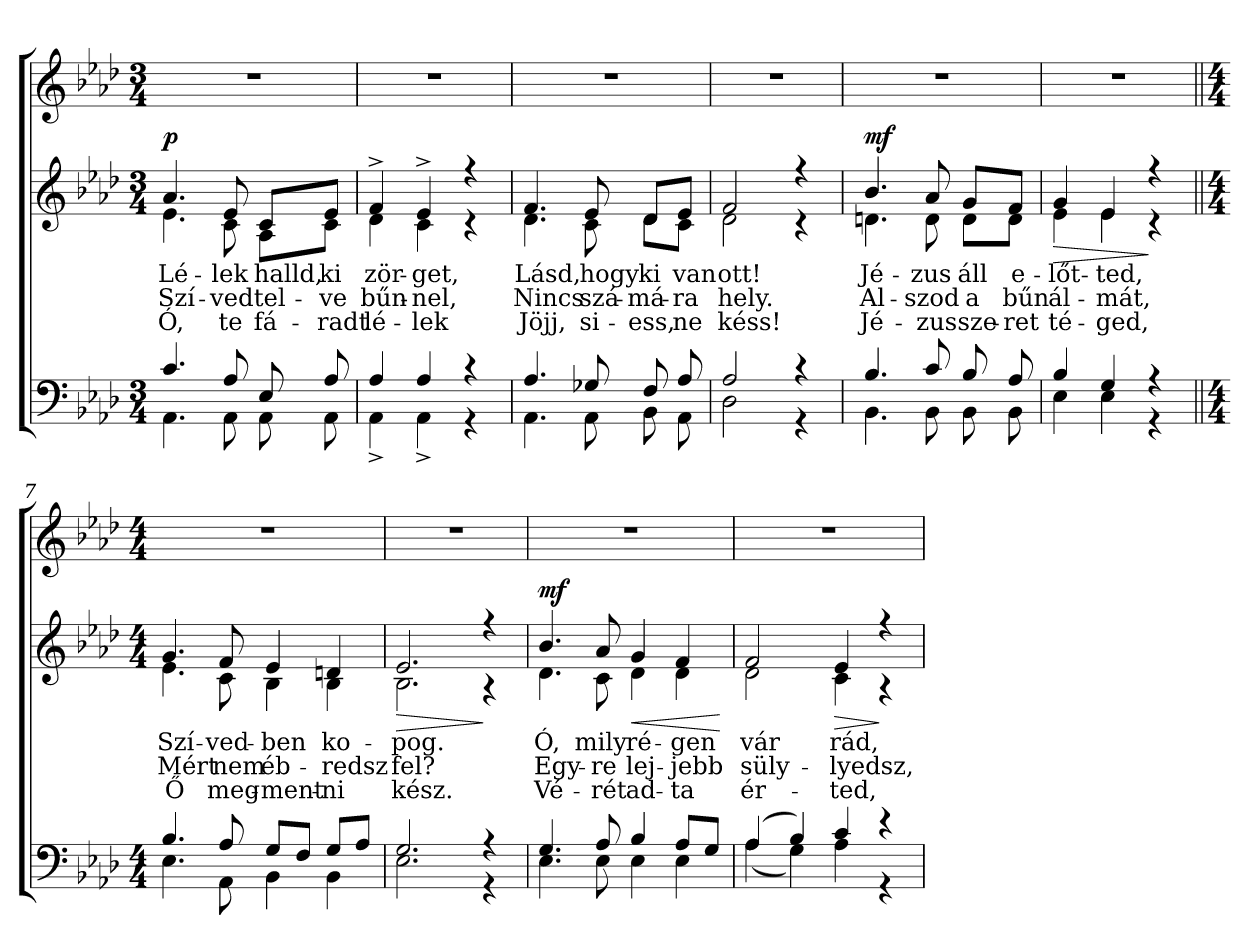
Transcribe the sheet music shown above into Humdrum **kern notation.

**kern	**kern	**text	**text	**text	**dynam	**kern
*part3	*part2	*part2	*part2	*part2	*part2	*part1
*staff3	*staff2	*staff2	*staff2	*staff2	*staff2	*staff1
*clefF4	*clefG2	*	*	*	*	*clefG2
*k[b-e-a-d-]	*k[b-e-a-d-]	*	*	*	*	*k[b-e-a-d-]
*f:	*f:	*	*	*	*	*f:
*M3/4	*M3/4	*	*	*	*	*M3/4
=1	=1	=1	=1	=1	=1	=1
*^	*	*	*	*	*	*
!	!	!LO:TX:a:B:t=Marcato	!	!	!	!	!
!	!	!	!LO:LY:b	!LO:LY:b	!LO:LY:b	!LO:DY:b	!
*	*	*^	*	*	*	*	*
4.c/	4.AA-\	4.a-/	4.e-\	Lé-	Szí-	Ó,	p	2.r
!	!	!	!	!LO:LY:b	!LO:LY:b	!LO:LY:b	!	!
8A-/	8AA-\	8e-/	8c\	-lek	-ved	te	.	.
!	!	!	!	!LO:LY:b	!LO:LY:b	!LO:LY:b	!	!
8E-/	8AA-\	8c/L	8A-\L	halld,	tel-	fá-	.	.
!	!	!	!	!LO:LY:b	!LO:LY:b	!LO:LY:b	!	!
8A-/	8AA-\	8e-/J	8c\J	ki	-ve	-radt	.	.
=2	=2	=2	=2	=2	=2	=2	=2	=2
!	!	!	!	!LO:LY:b	!LO:LY:b	!LO:LY:b	!	!
4A-/	4AA-^>\	4f^</	4d-\	zör-	bűn-	lé-	.	2.r
!	!	!	!	!LO:LY:b	!LO:LY:b	!LO:LY:b	!	!
4A-/	4AA-^>\	4e-^</	4c\	-get,	-nel,	-lek	.	.
4r	4r	4r	4r	.	.	.	.	.
=3	=3	=3	=3	=3	=3	=3	=3	=3
!	!	!	!	!LO:LY:b	!LO:LY:b	!LO:LY:b	!	!
4.A-/	4.AA-\	4.f/	4.d-\	Lásd,	Nincs	Jöjj,	.	2.r
!	!	!	!	!LO:LY:b	!LO:LY:b	!LO:LY:b	!	!
8G-X/	8AA-\	8e-/	8c\	hogy	szá-	si-	.	.
!	!	!	!	!LO:LY:b	!LO:LY:b	!LO:LY:b	!	!
8F/	8BB-\	8d-/L	8d-\L	ki	-má-	-ess,	.	.
!	!	!	!	!LO:LY:b	!LO:LY:b	!LO:LY:b	!	!
8A-/	8AA-\	8e-/J	8c\J	van	-ra	ne	.	.
=4	=4	=4	=4	=4	=4	=4	=4	=4
!	!	!	!	!LO:LY:b	!LO:LY:b	!LO:LY:b	!	!
2A-/	2D-\	2f/	2d-\	ott!	hely.	késs!	.	2.r
4r	4r	4r	4r	.	.	.	.	.
!!LO:LB:g=z
=5	=5	=5	=5	=5	=5	=5	=5	=5
!	!	!	!	!LO:LY:b	!LO:LY:b	!LO:LY:b	!LO:DY:a	!
4.B-/	4.BB-\	4.b-/	4.dn\	Jé-	Al-	Jé-	mf	2.r
!	!	!	!	!LO:LY:b	!LO:LY:b	!LO:LY:b	!	!
8c/	8BB-\	8a-/	8d\	-zus	-szod	-zus	.	.
!	!	!	!	!LO:LY:b	!LO:LY:b	!LO:LY:b	!	!
8B-/	8BB-\	8g/L	8d\L	áll	a	sze-	.	.
!	!	!	!	!LO:LY:b	!LO:LY:b	!LO:LY:b	!	!
8A-/	8BB-\	8f/J	8d\J	e-	bűn	-ret	.	.
=6	=6	=6	=6	=6	=6	=6	=6	=6
!	!	!	!	!LO:LY:b	!LO:LY:b	!LO:LY:b	!LO:HP:b	!
4B-/	4E-\	4g/	4e-\	-lőt-	ál-	té-	>	2.r
!	!	!	!	!LO:LY:b	!LO:LY:b	!LO:LY:b	!	!
4G/	4E-\	4e-/	4e-\	-ted,	-mát,	-ged,	.	.
4r	4r	4r	4r	.	.	.	]	.
=7||	=7||	=7||	=7||	=7||	=7||	=7||	=7||	=7||
*M4/4	*	*M4/4	*	*	*	*	*	*M4/4
!	!	!	!	!LO:LY:b	!LO:LY:b	!LO:LY:b	!	!
4.B-/	4.E-\	4.g/	4.e-\	Szí-	Mért	Ő	.	1r
!	!	!	!	!LO:LY:b	!LO:LY:b	!LO:LY:b	!	!
8A-/	8AA-\	8f/	8c\	-ved-	nem	meg-	.	.
!	!	!	!	!LO:LY:b	!LO:LY:b	!LO:LY:b	!	!
8G/L	4BB-\	4e-/	4B-\	-ben	éb-	-ment-	.	.
8F/J	.	.	.	.	.	.	.	.
!	!	!	!	!LO:LY:b	!LO:LY:b	!LO:LY:b	!	!
8G/L	4BB-\	4dn/	4B-\	ko-	-redsz	-ni	.	.
8A-/J	.	.	.	.	.	.	.	.
=8	=8	=8	=8	=8	=8	=8	=8	=8
!	!	!	!	!LO:LY:b	!LO:LY:b	!LO:LY:b	!LO:HP:b	!
2.G/	2.E-\	2.e-/	2.B-\	-pog.	fel?	kész.	>	1r
4r	4r	4r	4r	.	.	.	]	.
!!LO:LB:g=z
=9	=9	=9	=9	=9	=9	=9	=9	=9
!	!	!	!	!LO:LY:b	!LO:LY:b	!LO:LY:b	!LO:DY:a	!
4.G/	4.E-\	4.b-/	4.d-\	Ó,	Egy-	Vé-	mf	1r
!	!	!	!	!LO:LY:b	!LO:LY:b	!LO:LY:b	!	!
8A-/	8E-\	8a-/	8c\	mily	-re	-rét	.	.
!	!	!	!	!LO:LY:b	!LO:LY:b	!LO:LY:b	!LO:HP:b	!
4B-/	4E-\	4g/	4d-\	ré-	lej-	ad-	<	.
!	!	!	!	!LO:LY:b	!LO:LY:b	!LO:LY:b	!	!
8A-/L	4E-\	4f/	4d-\	-gen	-jebb	-ta	.	.
8G/J	.	.	.	.	.	.	.	.
*v	*v	*	*	*	*	*	*	*
*	*v	*v	*	*	*	*	*
.	.	.	.	.	[	.
=10	=10	=10	=10	=10	=10	=10
*^	*	*	*	*	*	*
!	!	!	!LO:LY:b	!LO:LY:b	!LO:LY:b	!	!
*	*	*^	*	*	*	*	*
(>4A-/	(<4A-\	2f/	2d-\	vár	süly-	ér-	.	1r
4B-/)	4G\)	.	.	.	.	.	.	.
!	!	!	!	!LO:LY:b	!LO:LY:b	!LO:LY:b	!LO:HP:b	!
4c/	4A-\	4e-/	4c\	rád,	-lyedsz,	-ted,	>	.
4r	4r	4r	4r	.	.	.	]	.
*v	*v	*	*	*	*	*	*	*
*	*v	*v	*	*	*	*	*
=	=	=	=	=	=	=
*-	*-	*-	*-	*-	*-	*-
